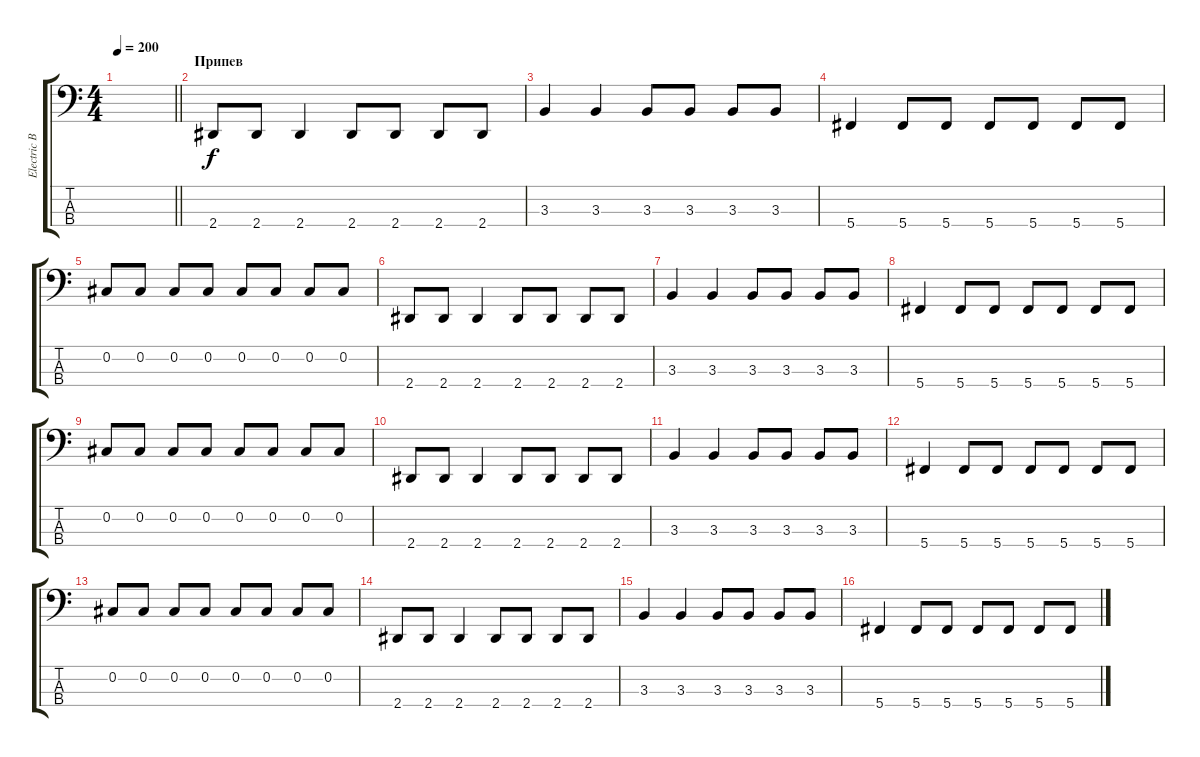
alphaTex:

\track ("Electric Bass" "Electric B") {instrument electricbassfinger}
\staff {score tabs}
\tuning (Gb2 Db2 Ab1 Db1) {hide}
\ts (4 4)
\tempo 200
\clef f4
\barLineRight lightlight
\ks c
|
\section ("" "Припев")
2.4.8 2.4.8 2.4.4 2.4.8 2.4.8 2.4.8 2.4.8 |
3.3.4 3.3.4 3.3.8 3.3.8 3.3.8 3.3.8 |
5.4.4 5.4.8 5.4.8 5.4.8 5.4.8 5.4.8 5.4.8 |
0.2.8 0.2.8 0.2.8 0.2.8 0.2.8 0.2.8 0.2.8 0.2.8 |
2.4.8 2.4.8 2.4.4 2.4.8 2.4.8 2.4.8 2.4.8 |
3.3.4 3.3.4 3.3.8 3.3.8 3.3.8 3.3.8 |
5.4.4 5.4.8 5.4.8 5.4.8 5.4.8 5.4.8 5.4.8 |
0.2.8 0.2.8 0.2.8 0.2.8 0.2.8 0.2.8 0.2.8 0.2.8 |
2.4.8 2.4.8 2.4.4 2.4.8 2.4.8 2.4.8 2.4.8 |
3.3.4 3.3.4 3.3.8 3.3.8 3.3.8 3.3.8 |
5.4.4 5.4.8 5.4.8 5.4.8 5.4.8 5.4.8 5.4.8 |
0.2.8 0.2.8 0.2.8 0.2.8 0.2.8 0.2.8 0.2.8 0.2.8 |
2.4.8 2.4.8 2.4.4 2.4.8 2.4.8 2.4.8 2.4.8 |
3.3.4 3.3.4 3.3.8 3.3.8 3.3.8 3.3.8 |
5.4.4 5.4.8 5.4.8 5.4.8 5.4.8 5.4.8 5.4.8
